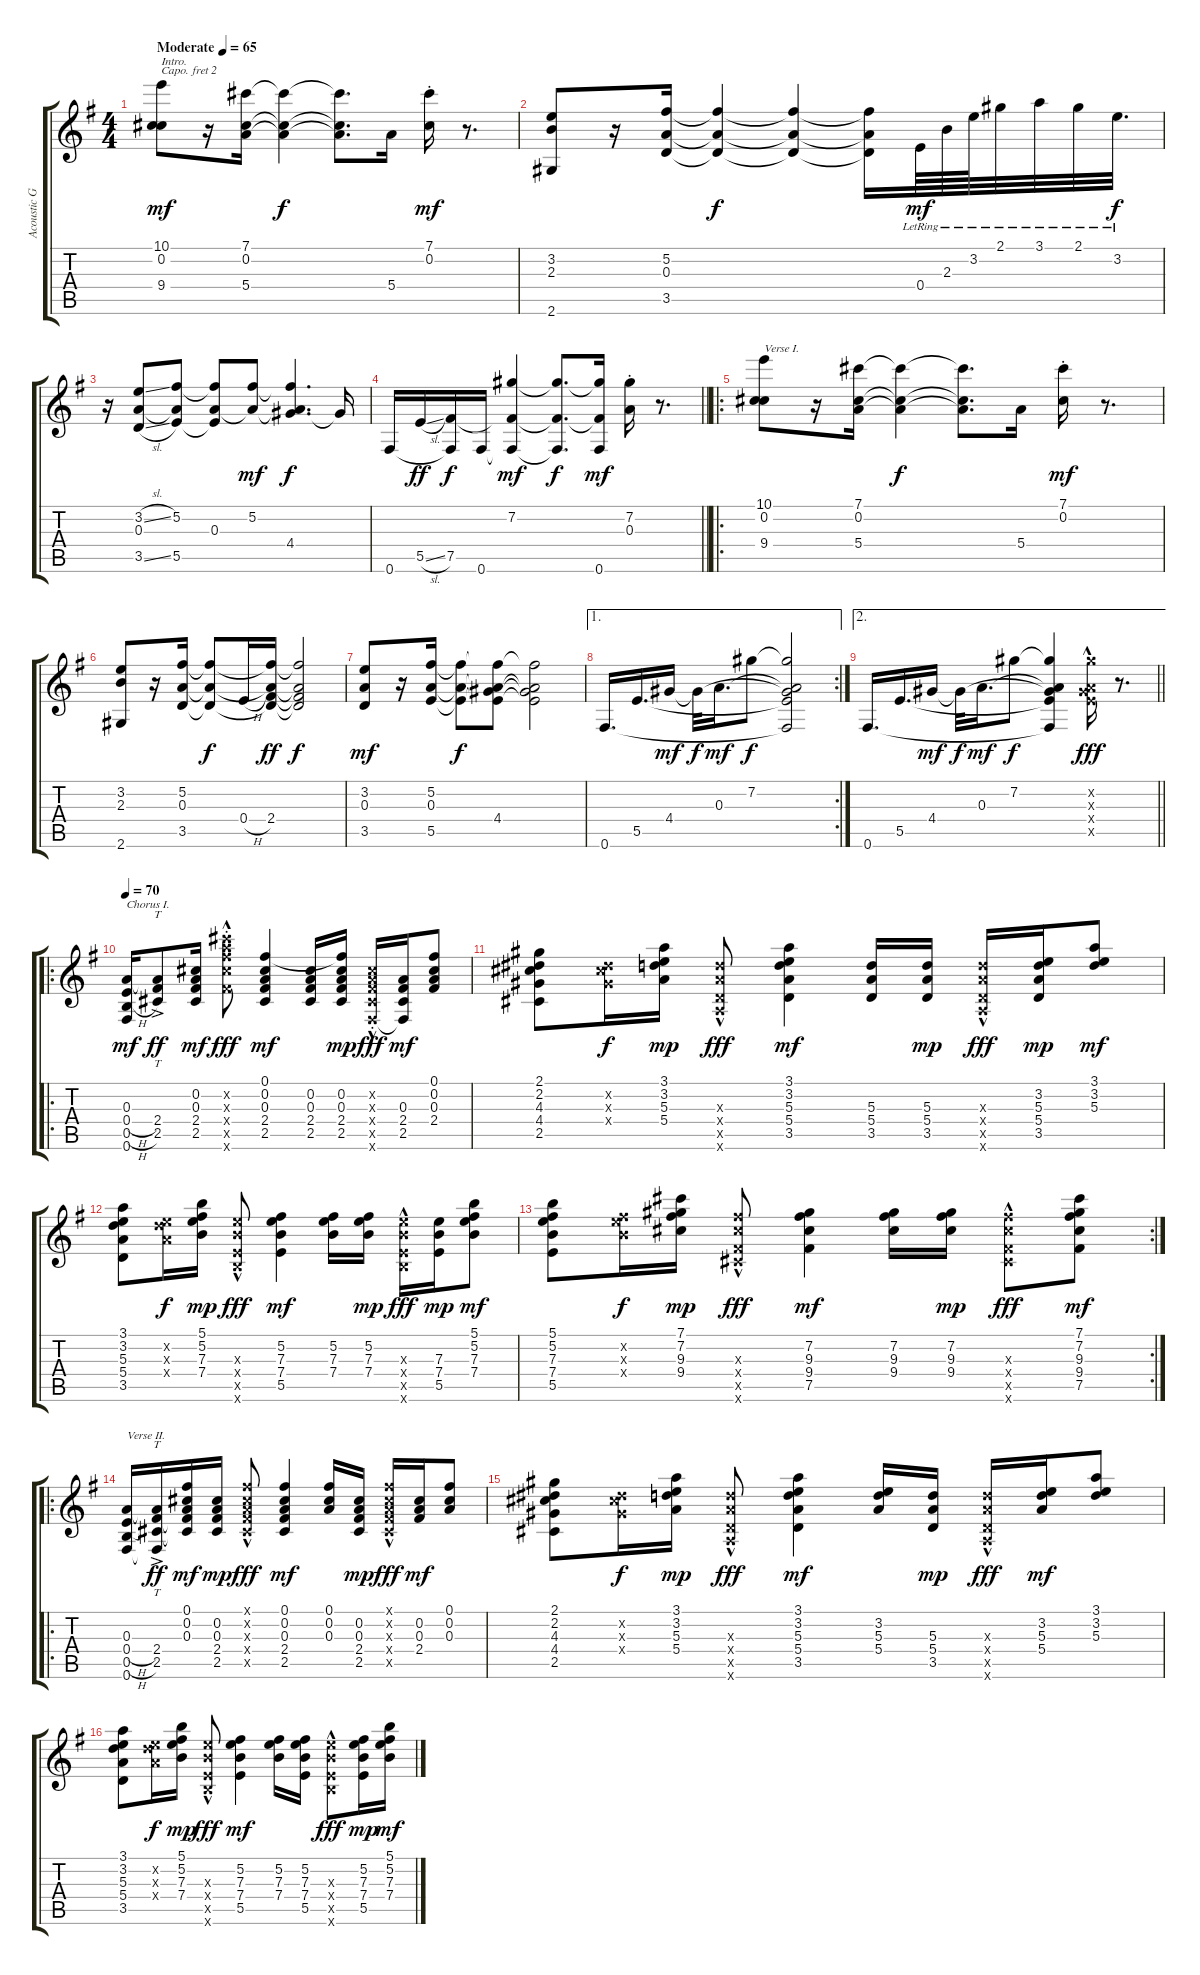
\track ("Acoustic Guitar" "Acoustic G") {instrument acousticguitarsteel}
\staff {score tabs}
\capo 2
\tuning (E4 B3 G3 D3 A2 E2) {hide}
\ts (4 4)
\tempo (65 "Moderate")
\clef g2
\ks eminor
(10.1 0.2 9.4).8{txt "Intro." dy mf instrument acousticguitarsteel} r.16 (7.1 0.2 5.4).16 (7.1{t} 0.2{t} 5.4{t}).4{dy f} (7.1{t} 0.2{t} 5.4{t}).8{d} 5.4.16 (7.1{st} 0.2{st}).16{dy mf} r.8{d} |
(3.2 2.3 2.6).8 r.16 (5.2 0.3 3.5).16 (5.2{t} 0.3{t} 3.5{t}).4{dy f} (5.2{t} 0.3{t} 3.5{t}).4 (5.2{t} 0.3{t} 3.5{t}).16 0.4{lr}.64{dy mf} 2.3{lr}.64 3.2{lr}.64 2.1{lr}.32 3.1{lr}.32 2.1{lr}.32 3.2{lr}.32{d dy f} |
r.16 (3.2{sl} 0.3 3.5{sl}).8 (5.2 0.3{t} 5.5).8 (5.2{t} 0.3 5.5{t}).8 (5.2 0.3{t}).8{dy mf beam Up} (5.2{t} 0.3{t} 4.4).4{d dy f beam Up} 4.4{t}.16 |
\barLineRight lightlight
0.6.16 5.5{sl}.16{dy ff} (7.5 0.6{t}).16{dy f} 0.6.16 (7.2 7.5{t} 0.6{t}).4{dy mf} (7.2{t} 7.5{t} 0.6{t}).8{d dy f} (7.2{t} 7.5{t} 0.6).16{dy mf} (7.2{st} 0.3{st}).16 r.8{d} |
\ro
(10.1 0.2 9.4).8{txt "Verse I."} r.16 (7.1 0.2 5.4).16 (7.1{t} 0.2{t} 5.4{t}).4{dy f} (7.1{t} 0.2{t} 5.4{t}).8{d} 5.4.16 (7.1{st} 0.2{st}).16{dy mf} r.8{d} |
(3.2 2.3 2.6).8 r.16 (5.2 0.3 3.5).16 (5.2{t} 0.3{t} 3.5{t}).8{dy f} 0.4{h}.16 (5.2{t} 0.3{t} 2.4 3.5{t}).16{dy ff} (5.2{t} 0.3{t} 2.4{t} 3.5{t}).2{dy f} |
(3.2 0.3 3.5).8{dy mf} r.16 (5.2 0.3 5.5).16 (5.2{t} 0.3{t} 5.5{t}).8{dy f} (5.2{t} 0.3{t} 4.4 5.5{t}).8 (5.2{t} 0.3{t} 4.4{t} 5.5{t}).2 |
\ae 1
\rc 2
0.6.16{d} 5.5.16{d} 4.4.16{dy mf} 4.4{t}.32{dy f} 0.3.16{d dy mf} 7.2.8{dy f} (7.2{t} 0.3{t} 4.4{t} 5.5{t} 0.6{t}).2 |
\ae 2
\barLineRight lightlight
0.6.16{d} 5.5.16{d} 4.4.16{dy mf} 4.4{t}.32{dy f} 0.3.16{d dy mf} 7.2.8{dy f} (7.2{t} 0.3{t} 4.4{t} 5.5{t} 0.6{t}).4 (7.2{hac x} 0.3{x} 4.4{x} 5.5{x}).16{dy fff} r.8{d} |
\ro
\tempo 70
(0.3 0.4{h} 0.5{h} 0.6).16{txt "Chorus I." dy mf} (0.3{t} 2.4{ac} 2.5{ac}).8{tt dy ff} (0.2 0.3 2.4 2.5).16{dy mf} (12.2{hac st x} 12.3{hac st x} 14.4{hac st x} 14.5{hac st x} 12.6{hac st x}).8{dy fff} (0.1 0.2 0.3 2.4 2.5).4{dy mf} (0.2 0.3 2.4 2.5).16 (0.1{t} 0.2 0.3 2.4 2.5).16{dy mp} (0.2{hac st x} 0.3{hac st x} 2.4{hac st x} 2.5{hac st x} 0.6{hac st x}).16{dy fff} (0.3 2.4 2.5 0.6{t}).16{dy mf} (0.1 0.2 0.3 2.4).8 |
(2.1 2.2 4.3 4.4 2.5).8 (2.2{x} 4.3{x} 4.4{x}).16{dy f} (3.1 3.2 5.3 5.4).16{dy mp} (5.3{hac x} 5.4{hac x} 3.5{hac x} 3.6{hac x}).8{dy fff} (3.1 3.2 5.3 5.4 3.5).4{dy mf} (5.3 5.4 3.5).16 (5.3 5.4 3.5).16{dy mp} (5.3{hac x} 5.4{hac x} 3.5{hac x} 3.6{hac x}).16{dy fff} (3.2 5.3 5.4 3.5).16{dy mp} (3.1 3.2 5.3).8{dy mf} |
(3.1 3.2 5.3 5.4 3.5).8 (3.2{x} 5.3{x} 5.4{x}).16{dy f} (5.1 5.2 7.3 7.4).16{dy mp} (7.3{hac x} 7.4{hac x} 5.5{hac x} 5.6{hac x}).8{dy fff} (5.2 7.3 7.4 5.5).4{dy mf} (5.2 7.3 7.4).16 (5.2 7.3 7.4).16{dy mp} (7.3{hac x} 7.4{hac x} 5.5{hac x} 5.6{hac x}).16{dy fff} (7.3 7.4 5.5).16{dy mp} (5.1 5.2 7.3 7.4).8{dy mf} |
\rc 2
(5.1 5.2 7.3 7.4 5.5).8 (5.2{x} 7.3{x} 7.4{x}).16{dy f} (7.1 7.2 9.3 9.4).16{dy mp} (9.3{hac x} 9.4{hac x} 7.5{hac x} 7.6{hac x}).8{dy fff} (7.2 9.3 9.4 7.5).4{dy mf} (7.2 9.3 9.4).16 (7.2 9.3 9.4).16{dy mp} (9.3{hac x} 9.4{hac x} 7.5{hac x} 7.6{hac x}).8{dy fff} (7.1 7.2 9.3 9.4 7.5).8{dy mf} |
\ro
(0.3 0.4{h} 0.5{h} 0.6).16{txt "Verse II."} (0.3{t} 2.4{ac} 2.5{ac} 0.6{t}).16{tt dy ff} (0.1 0.2 0.3 2.4{t} 2.5{t}).16{dy mf} (0.2 0.3 2.4 2.5).16{dy mp} (0.1{x} 0.2{hac x} 0.3{hac x} 2.4{hac x} 2.5{hac x}).8{dy fff} (0.1 0.2 0.3 2.4 2.5).4{dy mf} (0.1 0.2 0.3).16 (0.2 0.3 2.4 2.5).16{dy mp} (0.1{x} 0.2{hac x} 0.3{hac x} 2.4{hac x} 2.5{hac x}).16{dy fff} (0.2 0.3 2.4).16{dy mf} (0.1 0.2 0.3).8 |
(2.1 2.2 4.3 4.4 2.5).8 (2.2{x} 4.3{x} 4.4{x}).16{dy f} (3.1 3.2 5.3 5.4).16{dy mp} (5.3{hac x} 5.4{hac x} 3.5{hac x} 3.6{hac x}).8{dy fff} (3.1 3.2 5.3 5.4 3.5).4{dy mf} (3.2 5.3 5.4).16 (5.3 5.4 3.5).16{dy mp} (5.3{hac x} 5.4{hac x} 3.5{hac x} 3.6{hac x}).16{dy fff} (3.2 5.3 5.4).16{dy mf} (3.1 3.2 5.3).8 |
(3.1 3.2 5.3 5.4 3.5).8 (3.2{x} 5.3{x} 5.4{x}).16{dy f} (5.1 5.2 7.3 7.4).16{dy mp} (7.3{hac x} 7.4{hac x} 5.5{hac x} 5.6{hac x}).8{dy fff} (5.2 7.3 7.4 5.5).4{dy mf} (5.2 7.3 7.4).16 (5.2 7.3 7.4 5.5).16 (7.3{hac x} 7.4{hac x} 5.5{hac x} 5.6{hac x}).8{dy fff} (5.2 7.3 7.4 5.5).16{dy mp} (5.1 5.2 7.3 7.4).16{dy mf}
